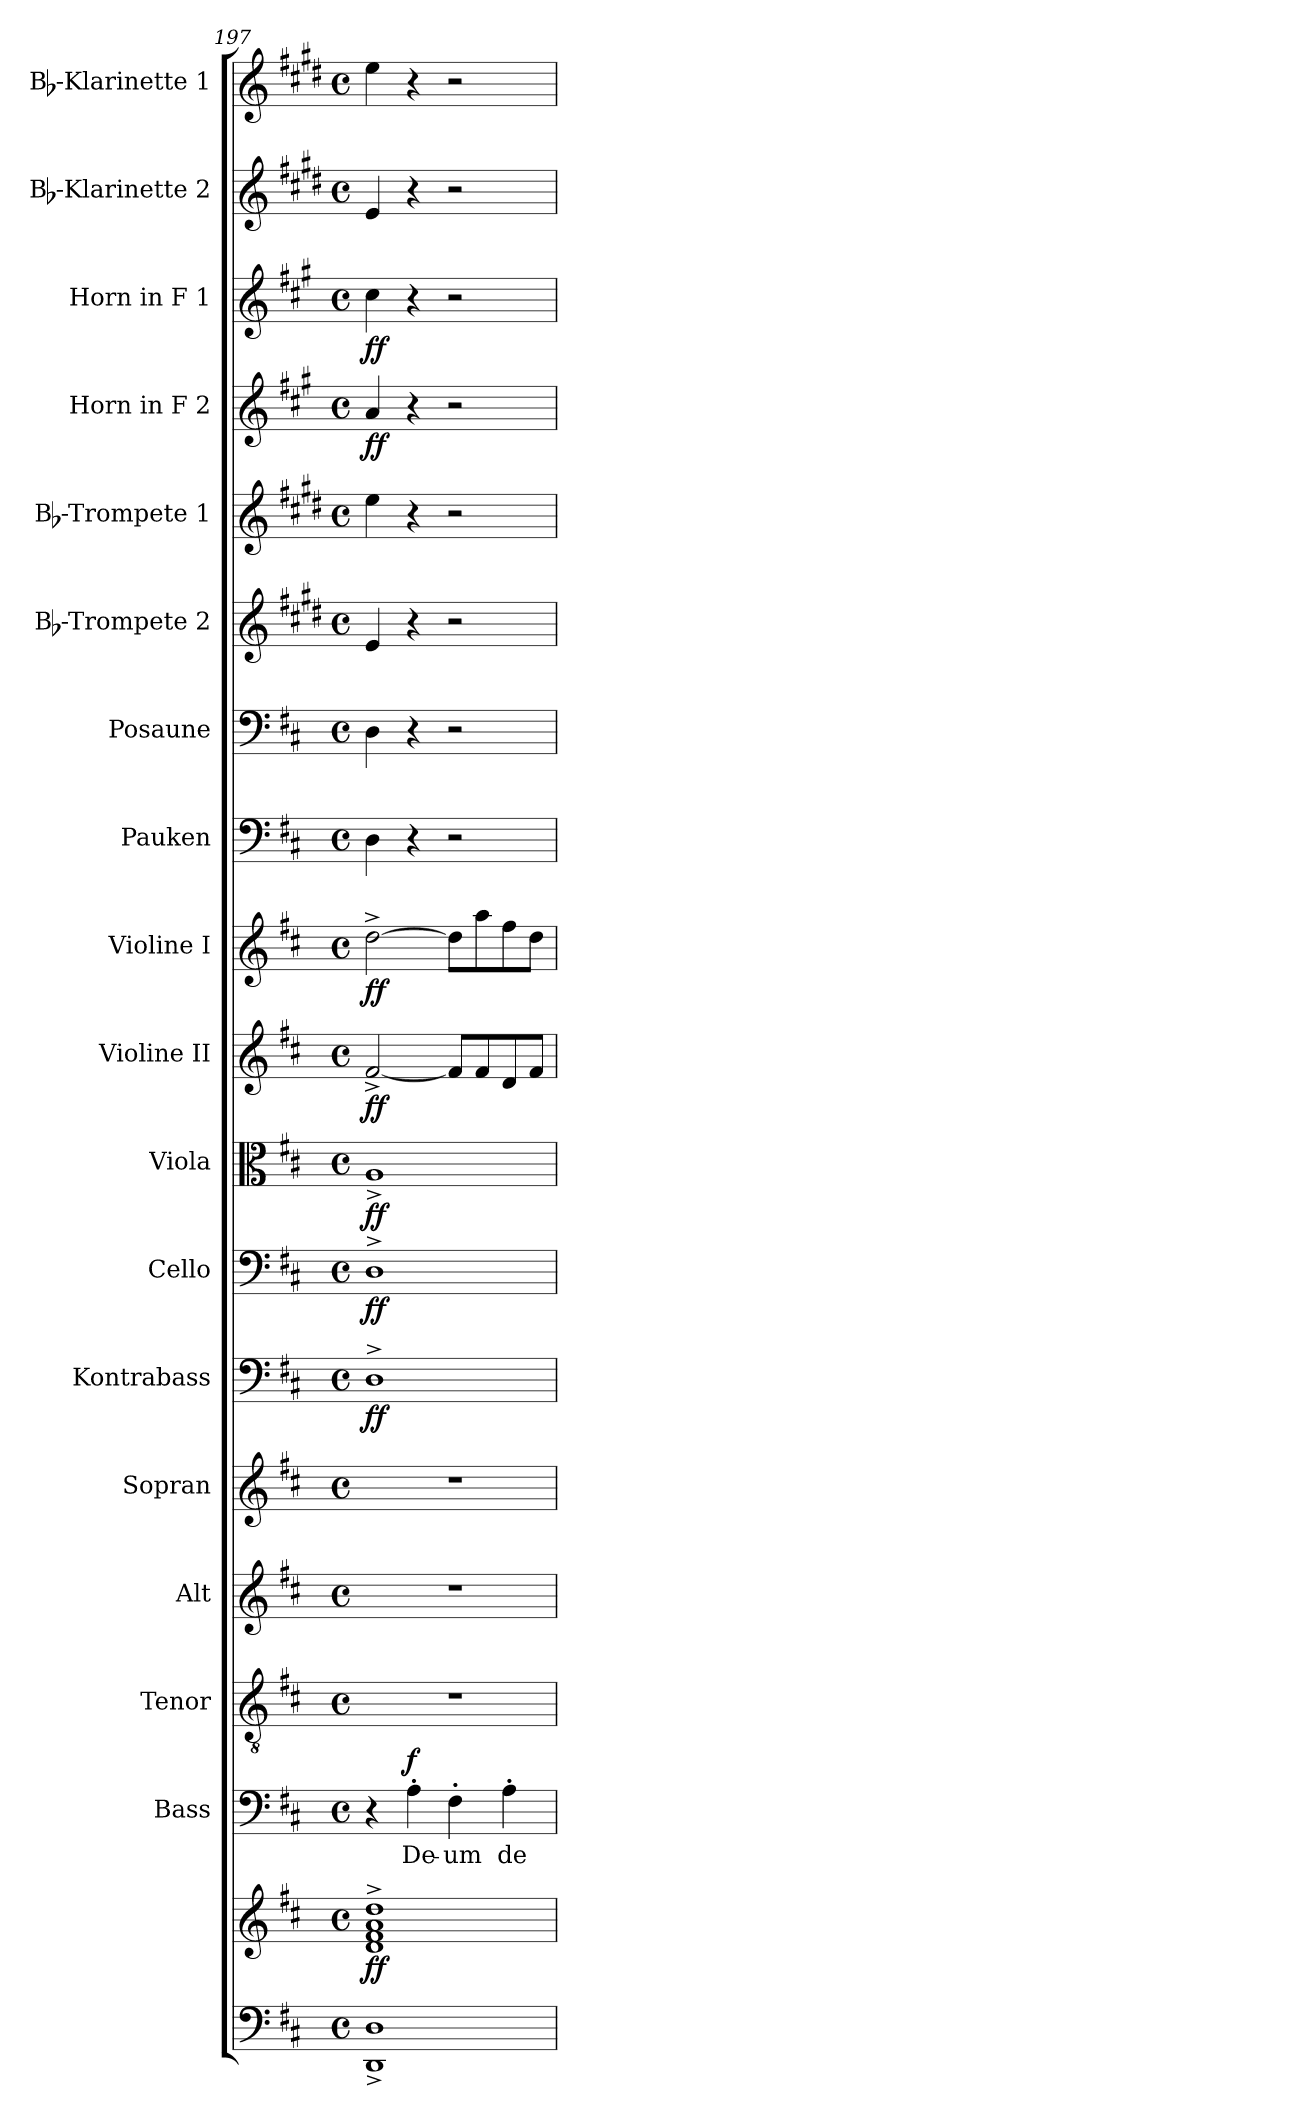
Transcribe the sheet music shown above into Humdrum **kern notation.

**kern	**kern	**dynam	**kern	**text	**dynam	**kern	**kern	**kern	**kern	**dynam	**kern	**dynam	**kern	**dynam	**kern	**dynam	**kern	**dynam	**kern	**kern	**kern	**kern	**kern	**dynam	**kern	**dynam	**kern	**kern
*part18	*part18	*part18	*part17	*part17	*part17	*part16	*part15	*part14	*part13	*part13	*part12	*part12	*part11	*part11	*part10	*part10	*part9	*part9	*part8	*part7	*part6	*part5	*part4	*part4	*part3	*part3	*part2	*part1
*staff19	*staff18	*staff18/19	*staff17	*staff17	*staff17	*staff16	*staff15	*staff14	*staff13	*staff13	*staff12	*staff12	*staff11	*staff11	*staff10	*staff10	*staff9	*staff9	*staff8	*staff7	*staff6	*staff5	*staff4	*staff4	*staff3	*staff3	*staff2	*staff1
*	*	*	*I"Bass	*	*	*I"Tenor	*I"Alt	*I"Sopran	*I"Kontrabass	*	*I"Cello	*	*I"Viola	*	*I"Violine II	*	*I"Violine I	*	*I"Pauken	*I"Posaune	*I"Bb-Trompete 2	*I"Bb-Trompete 1	*I"Horn in F 2	*	*I"Horn in F 1	*	*I"Bb-Klarinette 2	*I"Bb-Klarinette 1
*	*	*	*I'B.	*	*	*I'T.	*I'A.	*I'S.	*I'Kb.	*	*	*	*I'Vla.	*	*I'Vl. II	*	*I'Vl. I	*	*I'Pk.	*I'Pos.	*I'Bb Trp. 2	*I'Bb Trp. 1	*	*	*	*	*I'Bb Kl. 2	*I'Bb Kl. 1
*clefF4	*clefG2	*	*clefF4	*	*	*clefGv2	*clefG2	*clefG2	*clefF4	*	*clefF4	*	*clefC3	*	*clefG2	*	*clefG2	*	*clefF4	*clefF4	*clefG2	*clefG2	*clefG2	*	*clefG2	*	*clefG2	*clefG2
*	*	*	*	*	*	*	*	*	*ITrd7c12	*	*	*	*	*	*	*	*	*	*	*	*ITrd1c2	*ITrd1c2	*ITrd4c7	*	*ITrd4c7	*	*ITrd1c2	*ITrd1c2
*k[f#c#]	*k[f#c#]	*	*k[f#c#]	*	*	*k[f#c#]	*k[f#c#]	*k[f#c#]	*k[f#c#]	*	*k[f#c#]	*	*k[f#c#]	*	*k[f#c#]	*	*k[f#c#]	*	*k[f#c#]	*k[f#c#]	*k[f#c#]	*k[f#c#]	*k[f#c#]	*	*k[f#c#]	*	*k[f#c#]	*k[f#c#]
*D:	*D:	*	*D:	*	*	*D:	*D:	*D:	*D:	*	*D:	*	*D:	*	*D:	*	*D:	*	*D:	*D:	*D:	*D:	*D:	*	*D:	*	*D:	*D:
*M4/4	*M4/4	*	*M4/4	*	*	*M4/4	*M4/4	*M4/4	*M4/4	*	*M4/4	*	*M4/4	*	*M4/4	*	*M4/4	*	*M4/4	*M4/4	*M4/4	*M4/4	*M4/4	*	*M4/4	*	*M4/4	*M4/4
*met(c)	*met(c)	*	*met(c)	*	*	*met(c)	*met(c)	*met(c)	*met(c)	*	*met(c)	*	*met(c)	*	*met(c)	*	*met(c)	*	*met(c)	*met(c)	*met(c)	*met(c)	*met(c)	*	*met(c)	*	*met(c)	*met(c)
=197	=197	=197	=197	=197	=197	=197	=197	=197	=197	=197	=197	=197	=197	=197	=197	=197	=197	=197	=197	=197	=197	=197	=197	=197	=197	=197	=197	=197
*	*^	*	*	*	*	*	*	*	*	*	*	*	*	*	*	*	*	*	*	*	*	*	*	*	*	*	*	*
!	!	!	!LO:DY:b	!	!	!	!	!	!	!	!LO:DY:b	!	!LO:DY:b	!	!LO:DY:b	!	!LO:DY:b	!	!LO:DY:b	!	!	!	!	!	!LO:DY:b	!	!LO:DY:b	!	!
1DD^< 1D^<	1a^> 1dd^>	1d 1f#	ff	4r	.	.	1r	1r	1r	1DD^>	ff	1D^>	ff	1A^<	ff	[2f#^</	ff	[2dd^>\	ff	4D\	4D\	4d/	4dd\	4d/	ff	4f#\	ff	4d/	4dd\
!	!	!	!	!	!LO:LY:b	!LO:DY:a	!	!	!	!	!	!	!	!	!	!	!	!	!	!	!	!	!	!	!	!	!	!	!
.	.	.	.	4A'>\	De-	f	.	.	.	.	.	.	.	.	.	.	.	.	.	4r	4r	4r	4r	4r	.	4r	.	4r	4r
!	!	!	!	!	!LO:LY:b	!	!	!	!	!	!	!	!	!	!	!	!	!	!	!	!	!	!	!	!	!	!	!	!
.	.	.	.	4F#'>\	-um	.	.	.	.	.	.	.	.	.	.	8f#/L]	.	8dd\L]	.	2r	2r	2r	2r	2r	.	2r	.	2r	2r
.	.	.	.	.	.	.	.	.	.	.	.	.	.	.	.	8f#/	.	8aa\	.	.	.	.	.	.	.	.	.	.	.
!	!	!	!	!	!LO:LY:b	!	!	!	!	!	!	!	!	!	!	!	!	!	!	!	!	!	!	!	!	!	!	!	!
.	.	.	.	4A'>\	de	.	.	.	.	.	.	.	.	.	.	8d/	.	8ff#\	.	.	.	.	.	.	.	.	.	.	.
.	.	.	.	.	.	.	.	.	.	.	.	.	.	.	.	8f#/J	.	8dd\J	.	.	.	.	.	.	.	.	.	.	.
*	*v	*v	*	*	*	*	*	*	*	*	*	*	*	*	*	*	*	*	*	*	*	*	*	*	*	*	*	*	*
=	=	=	=	=	=	=	=	=	=	=	=	=	=	=	=	=	=	=	=	=	=	=	=	=	=	=	=	=
*-	*-	*-	*-	*-	*-	*-	*-	*-	*-	*-	*-	*-	*-	*-	*-	*-	*-	*-	*-	*-	*-	*-	*-	*-	*-	*-	*-	*-
